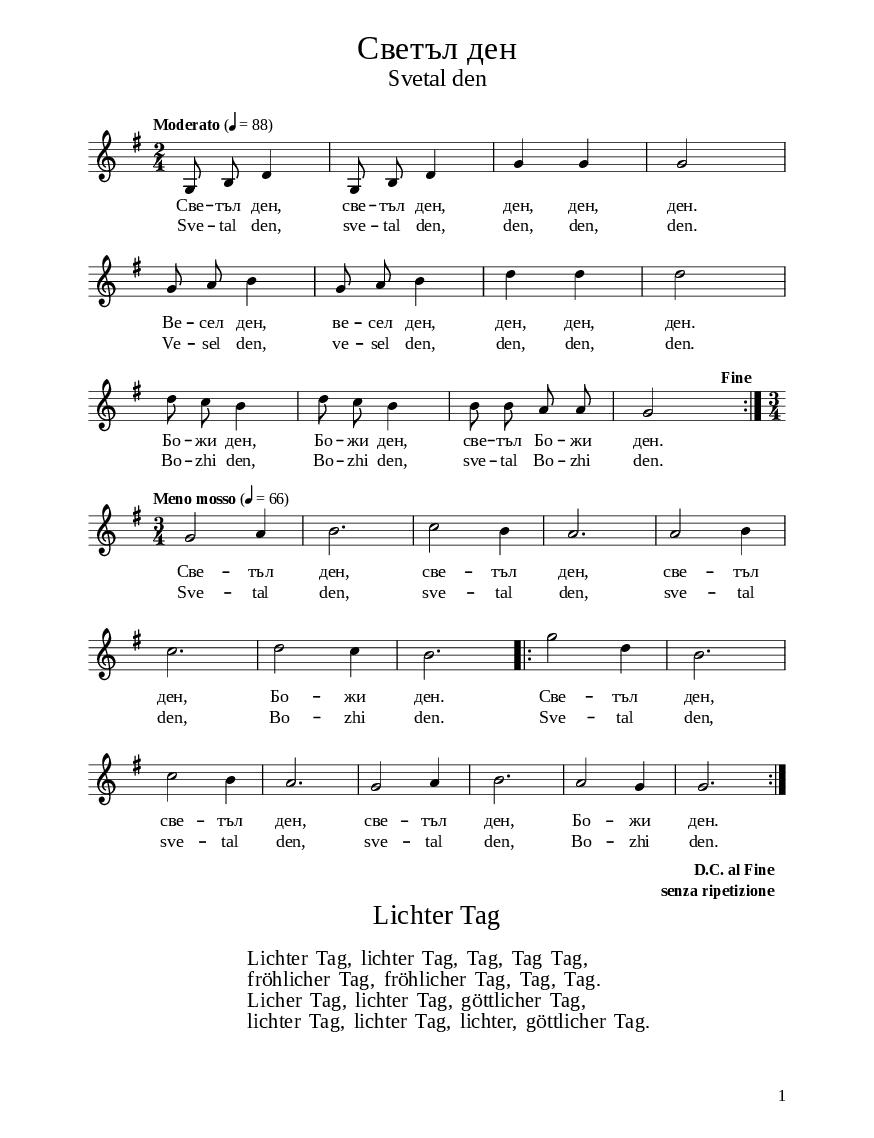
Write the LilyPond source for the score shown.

\version "2.24.1"

% include paper part and global functions
\include "include/globals.ily"

\bookpart {
    \label #'ref090
  \tocItem \markup "Светъл ден – Svetal den "
  \include "include/bookpart-paper.ily"
  \score {
    \include "include/score-layout.ily"

    \new Voice \absolute  {
      \clef treble
      \key g \major
      \time 2/4
      \tempoFunc "Moderato" 4 "88"
      \autoBeamOff

      \repeat volta 2 {
        g8 b d'4 | g8 b d'4 | g'4 g' | g'2 |   \break

        g'8 a'8 b'4 |  g'8 a'8 b'4 | d''4 d''4 | d''2 | \break

        d''8 c'' b'4 | d''8 c'' b'4 | b'8 b'8 a'8 a'8 | \tempo "                    Fine" g'2
      } \break

      \time 3/4


      \tempoFunc "Meno mosso" 4 "66"


      g'2 a'4 | b'2. | c''2 b'4 | a'2. | a'2 b'4 | \break

      c''2. | d''2 c''4 | b'2.   \repeat volta 2 {
        g''2 d''4 | b'2. \break

        c''2 b'4 | a'2. | g'2 a'4 | b'2. | a'2 g'4 | g'2.|
      }  \break

    }

    \addlyrics {
      Све -- тъл ден, све  -- тъл ден,
      ден, ден, ден.
      Ве -- сел ден, ве -- сел ден,
      ден, ден, ден.
      Бо -- жи ден, Бо -- жи ден,
      све -- тъл Бо -- жи ден.
      Све -- тъл ден, све -- тъл ден,
      све -- тъл ден, Бо -- жи ден.
      Све -- тъл ден, све -- тъл ден,
      све -- тъл ден, Бо -- жи ден.

    }
    \addlyrics {
      Sve -- tal den, sve  -- tal den,
      den, den, den.
      Ve -- sel den, ve -- sel den,
      den, den, den.
      Bo -- zhi den, Bo -- zhi den,
      sve -- tal Bo -- zhi den.
      Sve -- tal den, sve -- tal den,
      sve -- tal den, Bo -- zhi den.
      Sve -- tal den, sve -- tal den,
      sve -- tal den, Bo -- zhi den.

    }

    \header {
      title = \titleFunc "Светъл ден" "Svetal den"
    }

    \midi{}

  } % score


\markup \dc-two "D.C. al Fine" " senza ripetizione"

  


  % include foreign translation(s) of the song
  \version "2.24.0"

\markup \fill-line { \fontsize #deTitleFontSize "Lichter Tag" }
\markup \null
\markup \null
\markup \fontsize #deCoupletFontSize {
  \hspace #14
  \override #`(baseline-skip . ,deCoupletBaselineSkip)

  \column {


  \line { " "Lichter Tag, lichter Tag, Tag, Tag Tag,}

  \line { " "fröhlicher Tag, fröhlicher Tag, Tag, Tag.}

  \line { " "Licher Tag, lichter Tag, göttlicher Tag,}

  \line { " "lichter Tag, lichter Tag, lichter, göttlicher Tag.}

  }
}


} % bookpart
